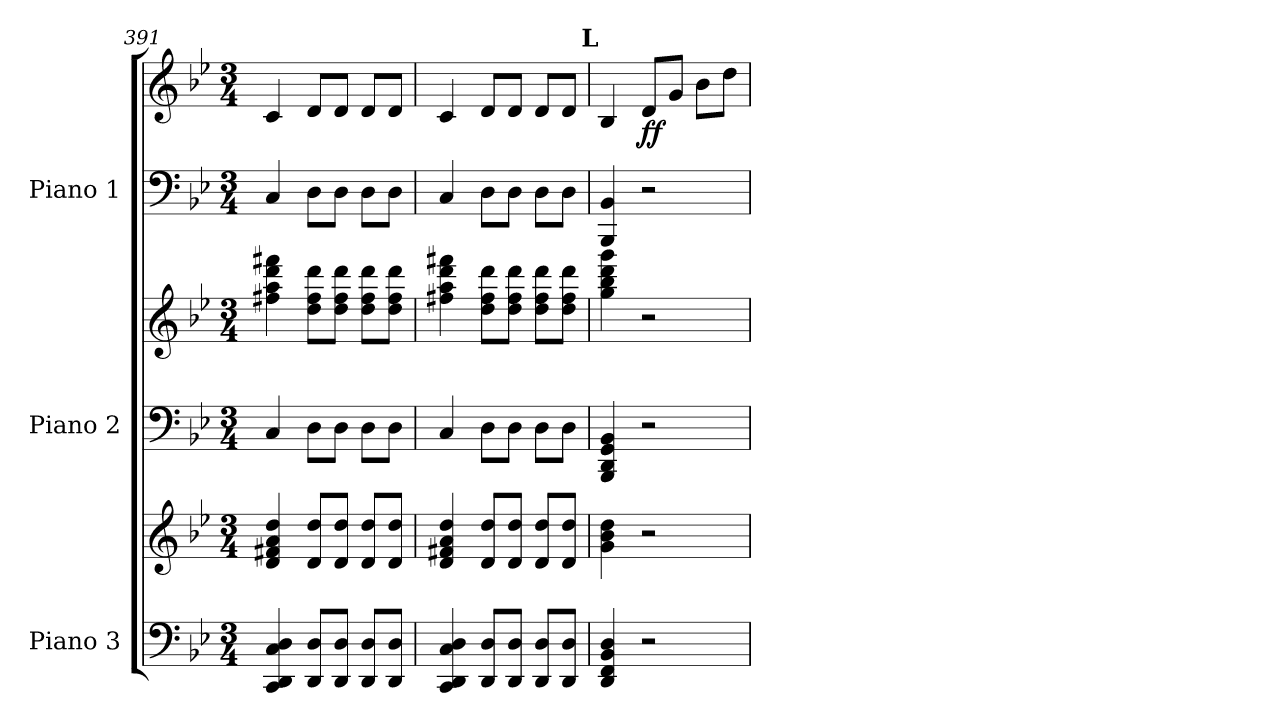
**kern	**kern	**kern	**kern	**kern	**kern	**dynam
*part3	*part3	*part2	*part2	*part1	*part1	*part1
*staff6	*staff5	*staff4	*staff3	*staff2	*staff1	*staff1/2
*I"Piano 3	*	*I"Piano 2	*	*I"Piano 1	*	*
*I'Pno. 3	*	*I'Pno. 2	*	*I'Pno. 1	*	*
*clefF4	*clefG2	*clefF4	*clefG2	*clefF4	*clefG2	*
*k[b-e-]	*k[b-e-]	*k[b-e-]	*k[b-e-]	*k[b-e-]	*k[b-e-]	*
*M3/4	*M3/4	*M3/4	*M3/4	*M3/4	*M3/4	*
=391	=391	=391	=391	=391	=391	=391
4CC/ 4DD/ 4C/ 4D/	4d/ 4f#X/ 4a/ 4dd/	4C/	4ff#X\ 4aa\ 4ddd\ 4fff#X\	4C/	4c/	.
8DD/ 8D/L	8d/ 8dd/L	8D\L	8dd\ 8ff#\ 8ddd\L	8D\L	8d/L	.
8DD/ 8D/J	8d/ 8dd/J	8D\J	8dd\ 8ff#\ 8ddd\J	8D\J	8d/J	.
8DD/ 8D/L	8d/ 8dd/L	8D\L	8dd\ 8ff#\ 8ddd\L	8D\L	8d/L	.
8DD/ 8D/J	8d/ 8dd/J	8D\J	8dd\ 8ff#\ 8ddd\J	8D\J	8d/J	.
=392	=392	=392	=392	=392	=392	=392
4CC/ 4DD/ 4C/ 4D/	4d/ 4f#X/ 4a/ 4dd/	4C/	4ff#X\ 4aa\ 4ddd\ 4fff#X\	4C/	4c/	.
8DD/ 8D/L	8d/ 8dd/L	8D\L	8dd\ 8ff#\ 8ddd\L	8D\L	8d/L	.
8DD/ 8D/J	8d/ 8dd/J	8D\J	8dd\ 8ff#\ 8ddd\J	8D\J	8d/J	.
8DD/ 8D/L	8d/ 8dd/L	8D\L	8dd\ 8ff#\ 8ddd\L	8D\L	8d/L	.
8DD/ 8D/J	8d/ 8dd/J	8D\J	8dd\ 8ff#\ 8ddd\J	8D\J	8d/J	.
!!LO:REH:place=s1:a:B:enc=none:fs=14:t=L
=393	=393	=393	=393	=393	=393	=393
4DD/ 4FF/ 4BB-/ 4D/	4g\ 4b-\ 4dd\	4BBB-/ 4DD/ 4GG/ 4BB-/	4gg\ 4bb-\ 4ddd\ 4ggg\	4BBB-/ 4BB-/	4B-/	.
!	!	!	!	!	!	!LO:DY:b
2r	2r	2r	2r	2r	8d/L	ff
.	.	.	.	.	8g/J	.
.	.	.	.	.	8b-\L	.
.	.	.	.	.	8dd\J	.
=	=	=	=	=	=	=
*-	*-	*-	*-	*-	*-	*-
